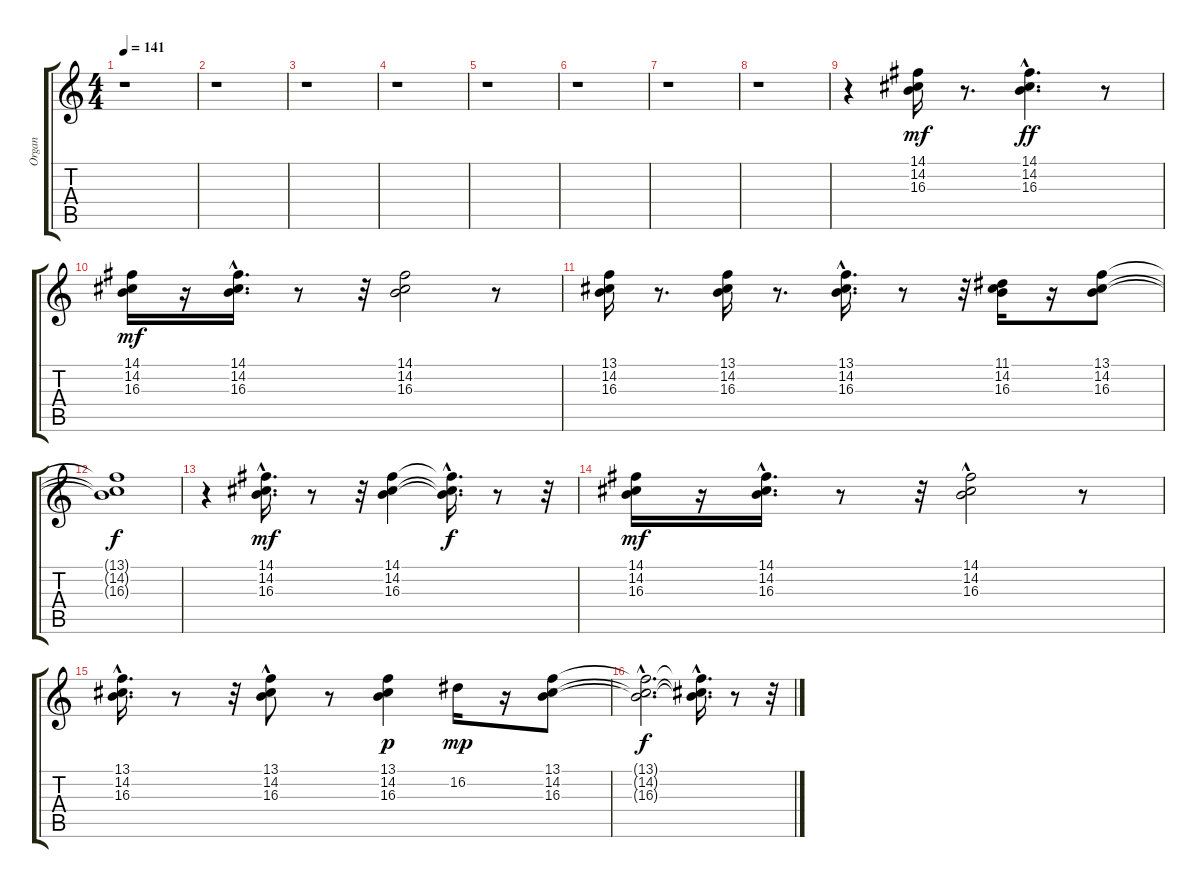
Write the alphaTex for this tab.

\track ("Organ" "Organ") {instrument rockorgan}
\staff {score tabs}
\tuning (E4 B3 G3 D3 A2 E2) {hide}
\ts (4 4)
\tempo 141
\clef g2
\ks c
r.1{dy mf} |
r.1 |
r.1 |
r.1 |
r.1 |
r.1 |
r.1 |
r.1 |
r.4 (14.1 14.2 16.3).16 r.8{d} (14.1{hac} 14.2{hac} 16.3{hac}).4{d dy ff} r.8 |
(14.1 14.2 16.3).16{dy mf} r.16 (14.1{hac} 14.2{hac} 16.3{hac}).16{d} r.8 r.32 (14.1 14.2 16.3).2 r.8 |
(13.1 14.2 16.3).16 r.8{d} (13.1 14.2 16.3).16 r.8{d} (13.1{hac} 14.2{hac} 16.3{hac}).16{d} r.8 r.32 (11.1 14.2 16.3).16 r.16 (13.1 14.2 16.3).8 |
(13.1{t} 14.2{t} 16.3{t}).1{dy f} |
r.4 (14.1{hac} 14.2 16.3{hac}).16{d dy mf} r.8 r.32 (14.1 14.2 16.3).4 (14.1{hac t} 14.2{hac t} 16.3{hac t}).16{d dy f} r.8 r.32 |
(14.1 14.2 16.3).16{dy mf} r.16 (14.1{hac} 14.2{hac} 16.3{hac}).16{d} r.8 r.32 (14.1 14.2{hac} 16.3).2 r.8 |
(13.1{hac} 14.2{hac} 16.3{hac}).16{d} r.8 r.32 (13.1 14.2{hac} 16.3).8 r.8 (13.1 14.2 16.3).4{dy p} 16.2.16{dy mp} r.16 (13.1 14.2 16.3).8 |
(13.1{hac t} 14.2{hac t} 16.3{hac t}).2{d dy f} (13.1{hac t} 14.2{hac t} 16.3{hac t}).16{d} r.8 r.32
